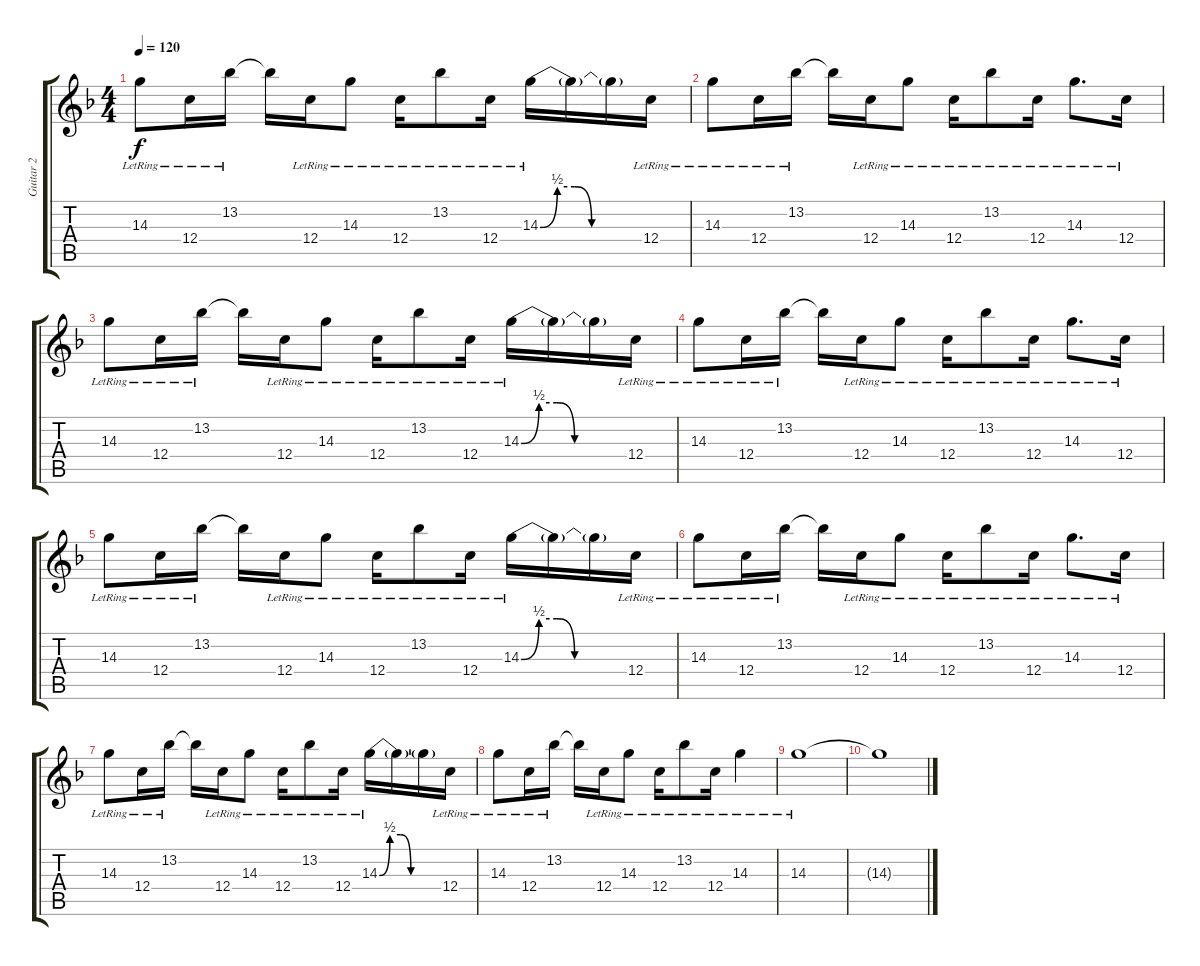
\track ("Guitar 2" "Guitar 2") {instrument distortionguitar}
\staff {score tabs}
\tuning (D4 A3 F3 C3 G2 C2) {hide}
\ts (4 4)
\tempo 120
\clef g2
\ks f
14.3{lr}.8{dy f} 12.4{lr}.16 13.2{lr}.16 13.2{t}.16 12.4{lr}.16 14.3{lr}.8 12.4{lr}.16 13.2{lr}.8 12.4{lr}.16 14.3{be (custom 0 0 10 2 20 2 30 0 60 0) lr}.16 14.3{t}.16 14.3{t}.16 12.4{lr}.16 |
14.3{lr}.8 12.4{lr}.16 13.2{lr}.16 13.2{t}.16 12.4{lr}.16 14.3{lr}.8 12.4{lr}.16 13.2{lr}.8 12.4{lr}.16 14.3{lr}.8{d} 12.4{lr}.16 |
14.3{lr}.8 12.4{lr}.16 13.2{lr}.16 13.2{t}.16 12.4{lr}.16 14.3{lr}.8 12.4{lr}.16 13.2{lr}.8 12.4{lr}.16 14.3{be (custom 0 0 10 2 20 2 30 0 60 0) lr}.16 14.3{t}.16 14.3{t}.16 12.4{lr}.16 |
14.3{lr}.8 12.4{lr}.16 13.2{lr}.16 13.2{t}.16 12.4{lr}.16 14.3{lr}.8 12.4{lr}.16 13.2{lr}.8 12.4{lr}.16 14.3{lr}.8{d} 12.4{lr}.16 |
14.3{lr}.8 12.4{lr}.16 13.2{lr}.16 13.2{t}.16 12.4{lr}.16 14.3{lr}.8 12.4{lr}.16 13.2{lr}.8 12.4{lr}.16 14.3{be (custom 0 0 10 2 20 2 30 0 60 0) lr}.16 14.3{t}.16 14.3{t}.16 12.4{lr}.16 |
14.3{lr}.8 12.4{lr}.16 13.2{lr}.16 13.2{t}.16 12.4{lr}.16 14.3{lr}.8 12.4{lr}.16 13.2{lr}.8 12.4{lr}.16 14.3{lr}.8{d} 12.4{lr}.16 |
14.3{lr}.8 12.4{lr}.16 13.2{lr}.16 13.2{t}.16 12.4{lr}.16 14.3{lr}.8 12.4{lr}.16 13.2{lr}.8 12.4{lr}.16 14.3{be (custom 0 0 10 2 20 2 30 0 60 0) lr}.16 14.3{t}.16 14.3{t}.16 12.4{lr}.16 |
14.3{lr}.8 12.4{lr}.16 13.2{lr}.16 13.2{t}.16 12.4{lr}.16 14.3{lr}.8 12.4{lr}.16 13.2{lr}.8 12.4{lr}.16 14.3{lr}.4 |
14.3{lr}.1 |
14.3{t}.1
